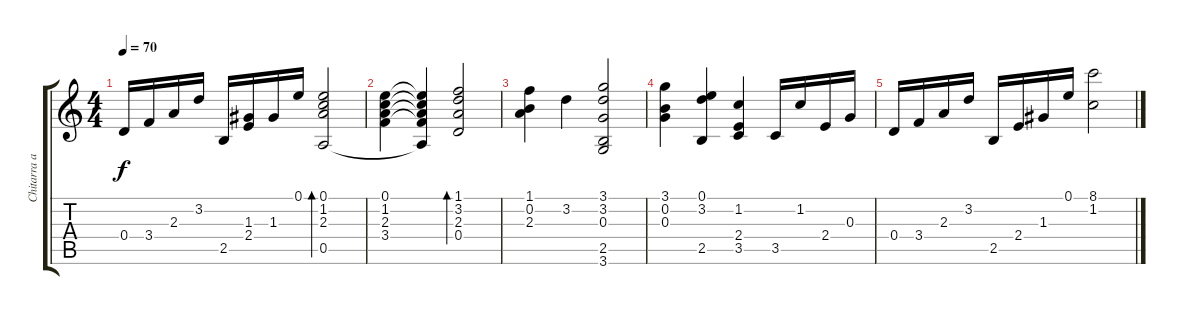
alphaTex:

\track ("Chitarra acustica" "Chitarra a") {instrument acousticguitarsteel}
\staff {score tabs}
\tuning (E4 B3 G3 D3 A2 E2) {hide}
\ts (4 4)
\tempo 70
\clef g2
\ks c
0.4.16{dy f} 3.4.16 2.3.16 3.2.16 2.5.16 (1.3 2.4).16 1.3.16 0.1.16 (0.1 1.2 2.3 0.5).2{bd 480} |
(0.1 1.2 2.3 3.4).4 (0.1{t} 1.2{t} 2.3{t} 3.4{t} 0.5{t}).4 (1.1 3.2 2.3 0.4).2{bd 480} |
(1.1 0.2 2.3).4 3.2.4 (3.1 3.2 0.3 2.5 3.6).2 |
(3.1 0.2 0.3).4 (0.1 3.2 2.5).4 (1.2 2.4 3.5).4 3.5.16 1.2.16 2.4.16 0.3.16 |
0.4.16 3.4.16 2.3.16 3.2.16 2.5.16 2.4.16 1.3.16 0.1.16 (8.1 1.2).2
